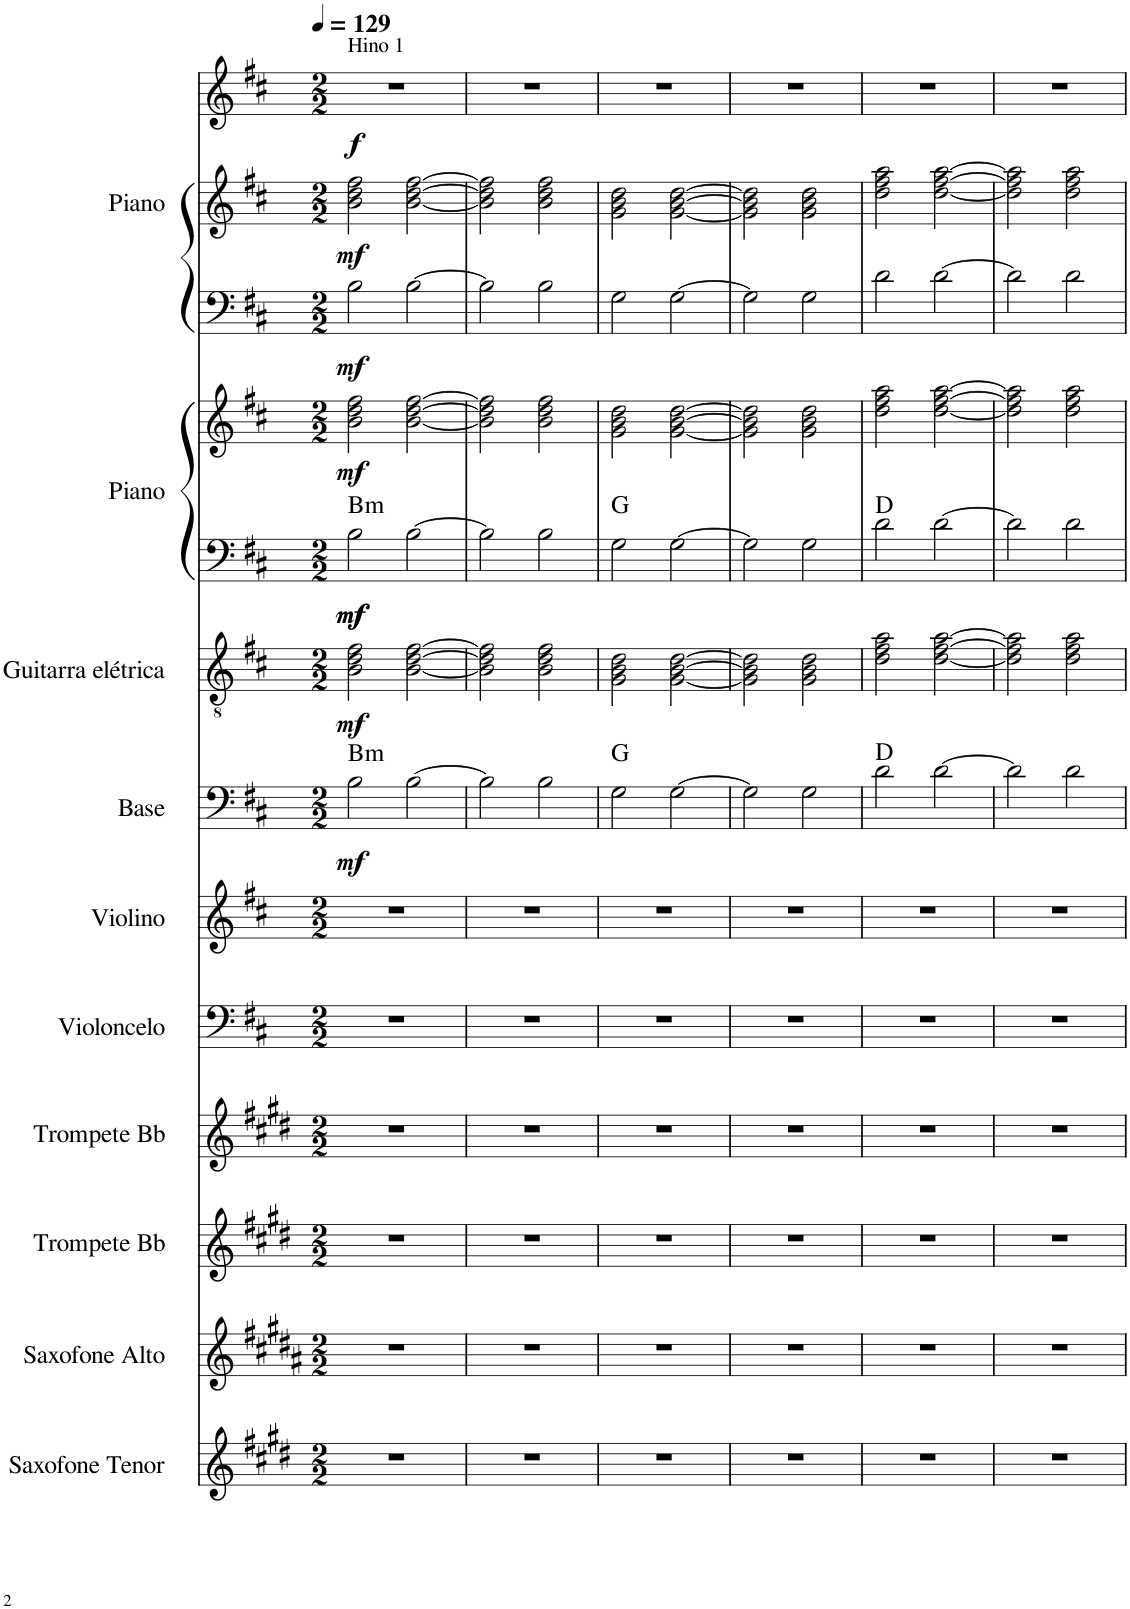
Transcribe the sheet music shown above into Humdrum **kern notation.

**kern	**kern	**kern	**kern	**kern	**kern	**kern	**dynam	**harte	**kern	**dynam	**kern	**kern	**dynam	**harte	**kern	**kern	**kern	**dynam
*part10	*part9	*part8	*part7	*part6	*part5	*part4	*part4	*part4	*part3	*part3	*part2	*part2	*part2	*part2	*part1	*part1	*part1	*part1
*staff13	*staff12	*staff11	*staff10	*staff9	*staff8	*staff7	*staff7	*	*staff6	*staff6	*staff5	*staff4	*staff4/5	*	*staff3	*staff2	*staff1	*staff1/2/3
*I"Saxofone Tenor	*I"Saxofone Alto	*I"Trompete Bb	*I"Trompete Bb	*I"Violoncelo	*I"Violino	*I"Base	*	*	*I"Guitarra elétrica	*	*I"Piano	*	*	*	*I"Piano	*	*	*
*I'Sax. Tn.	*	*I'Tpt. Bb	*I'Tpt. Bb	*I'Vc.	*I'Vln.	*	*	*	*I'Gui. El.	*	*I'Pno	*	*	*	*I'Pno	*	*	*
*clefG2	*clefG2	*clefG2	*clefG2	*clefF4	*clefG2	*clefF4	*	*	*clefGv2	*	*clefF4	*clefG2	*	*	*clefF4	*clefG2	*clefG2	*
*Trd8c14	*Trd5c9	*Trd1c2	*Trd1c2	*	*	*Trd7c12	*	*	*	*	*	*	*	*	*	*	*	*
*k[f#c#g#d#]	*k[f#c#g#d#a#]	*k[f#c#g#d#]	*k[f#c#g#d#]	*k[f#c#]	*k[f#c#]	*k[f#c#]	*	*	*k[f#c#]	*	*k[f#c#]	*k[f#c#]	*	*	*k[f#c#]	*k[f#c#]	*k[f#c#]	*
*M2/2	*M2/2	*M2/2	*M2/2	*M2/2	*M2/2	*M2/2	*	*	*M2/2	*	*M2/2	*M2/2	*	*	*M2/2	*M2/2	*M2/2	*
*MM129	*MM129	*MM129	*MM129	*MM129	*MM129	*MM129	*	*	*MM129	*	*MM129	*MM129	*	*	*MM129	*MM129	*MM129	*
=1	=1	=1	=1	=1	=1	=1	=1	=1	=1	=1	=1	=1	=1	=1	=1	=1	=1	=1
!	!	!	!	!	!	!	!	!	!	!	!	!	!	!	!	!	!LO:TX:a:t=Hino 1	!
!	!	!	!	!	!	!	!LO:DY:b	!	!	!LO:DY:b	!	!	!LO:DY:b=2	!	!	!	!	!
!	!	!	!	!	!	!	!	!	!	!	!	!	!LO:DY:n=1:b=2	!	!	!	!	!
!	!	!	!	!	!	!	!	!	!	!	!	!	!LO:DY:n=2:b	!	!	!	!	!LO:DY:b=3
!	!	!	!	!	!	!	!	!	!	!	!	!	!	!	!	!	!	!LO:DY:n=1:b=2
!	!	!	!	!	!	!	!	!LO:H:kt=m	!	!	!	!	!	!LO:H:kt=m	!	!	!	!LO:DY:n=2:b
1r	1r	1r	1r	1r	1r	2B\	mf	B:min	2B\ 2d\ 2f#\	mf	2B\	2b\ 2dd\ 2ff#\	mf mf mf	B:min	2B\	2b\ 2dd\ 2ff#\	1r	mf mf f
.	.	.	.	.	.	[2B\	.	.	[2B\ [2d\ [2f#\	.	[2B\	[2b\ [2dd\ [2ff#\	.	.	[2B\	[2b\ [2dd\ [2ff#\	.	.
=2	=2	=2	=2	=2	=2	=2	=2	=2	=2	=2	=2	=2	=2	=2	=2	=2	=2	=2
1r	1r	1r	1r	1r	1r	2B\]	.	.	2B\] 2d\] 2f#\]	.	2B\]	2b\] 2dd\] 2ff#\]	.	.	2B\]	2b\] 2dd\] 2ff#\]	1r	.
.	.	.	.	.	.	2B\	.	.	2B\ 2d\ 2f#\	.	2B\	2b\ 2dd\ 2ff#\	.	.	2B\	2b\ 2dd\ 2ff#\	.	.
=3	=3	=3	=3	=3	=3	=3	=3	=3	=3	=3	=3	=3	=3	=3	=3	=3	=3	=3
1r	1r	1r	1r	1r	1r	2G\	.	G:maj	2G\ 2B\ 2d\	.	2G\	2g\ 2b\ 2dd\	.	G:maj	2G\	2g\ 2b\ 2dd\	1r	.
.	.	.	.	.	.	[2G\	.	.	[2G\ [2B\ [2d\	.	[2G\	[2g\ [2b\ [2dd\	.	.	[2G\	[2g\ [2b\ [2dd\	.	.
=4	=4	=4	=4	=4	=4	=4	=4	=4	=4	=4	=4	=4	=4	=4	=4	=4	=4	=4
1r	1r	1r	1r	1r	1r	2G\]	.	.	2G\] 2B\] 2d\]	.	2G\]	2g\] 2b\] 2dd\]	.	.	2G\]	2g\] 2b\] 2dd\]	1r	.
.	.	.	.	.	.	2G\	.	.	2G\ 2B\ 2d\	.	2G\	2g\ 2b\ 2dd\	.	.	2G\	2g\ 2b\ 2dd\	.	.
=5	=5	=5	=5	=5	=5	=5	=5	=5	=5	=5	=5	=5	=5	=5	=5	=5	=5	=5
1r	1r	1r	1r	1r	1r	2d\	.	D:maj	2d\ 2f#\ 2a\	.	2d\	2dd\ 2ff#\ 2aa\	.	D:maj	2d\	2dd\ 2ff#\ 2aa\	1r	.
.	.	.	.	.	.	[2d\	.	.	[2d\ [2f#\ [2a\	.	[2d\	[2dd\ [2ff#\ [2aa\	.	.	[2d\	[2dd\ [2ff#\ [2aa\	.	.
=6	=6	=6	=6	=6	=6	=6	=6	=6	=6	=6	=6	=6	=6	=6	=6	=6	=6	=6
1r	1r	1r	1r	1r	1r	2d\]	.	.	2d\] 2f#\] 2a\]	.	2d\]	2dd\] 2ff#\] 2aa\]	.	.	2d\]	2dd\] 2ff#\] 2aa\]	1r	.
.	.	.	.	.	.	2d\	.	.	2d\ 2f#\ 2a\	.	2d\	2dd\ 2ff#\ 2aa\	.	.	2d\	2dd\ 2ff#\ 2aa\	.	.
=	=	=	=	=	=	=	=	=	=	=	=	=	=	=	=	=	=	=
*-	*-	*-	*-	*-	*-	*-	*-	*-	*-	*-	*-	*-	*-	*-	*-	*-	*-	*-
